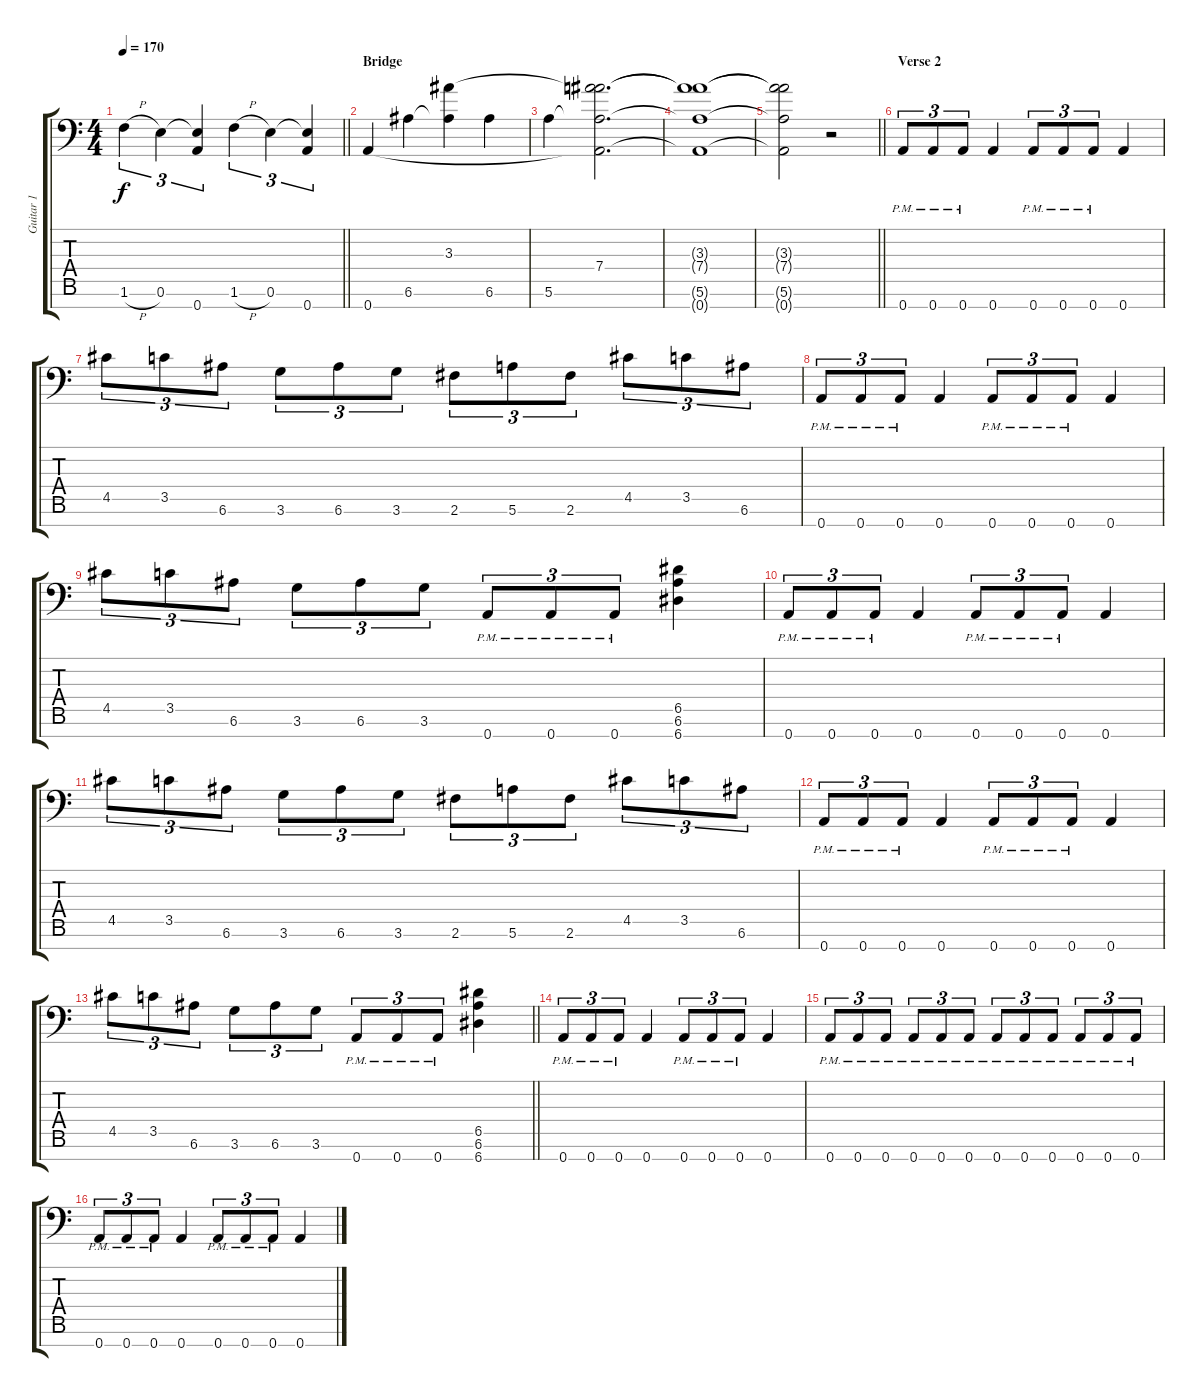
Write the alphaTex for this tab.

\track ("Guitar 1" "Guitar 1") {instrument overdrivenguitar}
\staff {score tabs}
\tuning (E4 B3 G3 D3 A2 E2 A1) {hide}
\ts (4 4)
\tempo 170
\clef f4
\barLineRight lightlight
\ks c
1.6{h}.4{tu (3 2) dy f} 0.6.4{tu (3 2)} (0.6{t} 0.7).4{tu (3 2)} 1.6{h}.4{tu (3 2)} 0.6.4{tu (3 2)} (0.6{t} 0.7).4{tu (3 2)} |
\section ("" "Bridge")
0.7.4 6.6.4 (3.3 6.6{t}).4 6.6.4 |
5.6.4 (3.3{t} 7.4 5.6{t} 0.7{t}).2{d} |
(3.3{t} 7.4{t} 5.6{t} 0.7{t}).1 |
\barLineRight lightlight
(3.3{t} 7.4{t} 5.6{t} 0.7{t}).2 r.2 |
\section ("" "Verse 2")
0.7{pm}.8{tu (3 2)} 0.7{pm}.8{tu (3 2)} 0.7{pm}.8{tu (3 2)} 0.7.4 0.7{pm}.8{tu (3 2)} 0.7{pm}.8{tu (3 2)} 0.7{pm}.8{tu (3 2)} 0.7.4 |
4.5.8{tu (3 2)} 3.5.8{tu (3 2)} 6.6.8{tu (3 2)} 3.6.8{tu (3 2)} 6.6.8{tu (3 2)} 3.6.8{tu (3 2)} 2.6.8{tu (3 2)} 5.6.8{tu (3 2)} 2.6.8{tu (3 2)} 4.5.8{tu (3 2)} 3.5.8{tu (3 2)} 6.6.8{tu (3 2)} |
0.7{pm}.8{tu (3 2)} 0.7{pm}.8{tu (3 2)} 0.7{pm}.8{tu (3 2)} 0.7.4 0.7{pm}.8{tu (3 2)} 0.7{pm}.8{tu (3 2)} 0.7{pm}.8{tu (3 2)} 0.7.4 |
4.5.8{tu (3 2)} 3.5.8{tu (3 2)} 6.6.8{tu (3 2)} 3.6.8{tu (3 2)} 6.6.8{tu (3 2)} 3.6.8{tu (3 2)} 0.7{pm}.8{tu (3 2)} 0.7{pm}.8{tu (3 2)} 0.7{pm}.8{tu (3 2)} (6.5 6.6 6.7).4 |
0.7{pm}.8{tu (3 2)} 0.7{pm}.8{tu (3 2)} 0.7{pm}.8{tu (3 2)} 0.7.4 0.7{pm}.8{tu (3 2)} 0.7{pm}.8{tu (3 2)} 0.7{pm}.8{tu (3 2)} 0.7.4 |
4.5.8{tu (3 2)} 3.5.8{tu (3 2)} 6.6.8{tu (3 2)} 3.6.8{tu (3 2)} 6.6.8{tu (3 2)} 3.6.8{tu (3 2)} 2.6.8{tu (3 2)} 5.6.8{tu (3 2)} 2.6.8{tu (3 2)} 4.5.8{tu (3 2)} 3.5.8{tu (3 2)} 6.6.8{tu (3 2)} |
0.7{pm}.8{tu (3 2)} 0.7{pm}.8{tu (3 2)} 0.7{pm}.8{tu (3 2)} 0.7.4 0.7{pm}.8{tu (3 2)} 0.7{pm}.8{tu (3 2)} 0.7{pm}.8{tu (3 2)} 0.7.4 |
\barLineRight lightlight
4.5.8{tu (3 2)} 3.5.8{tu (3 2)} 6.6.8{tu (3 2)} 3.6.8{tu (3 2)} 6.6.8{tu (3 2)} 3.6.8{tu (3 2)} 0.7{pm}.8{tu (3 2)} 0.7{pm}.8{tu (3 2)} 0.7{pm}.8{tu (3 2)} (6.5 6.6 6.7).4 |
0.7{pm}.8{tu (3 2)} 0.7{pm}.8{tu (3 2)} 0.7{pm}.8{tu (3 2)} 0.7.4 0.7{pm}.8{tu (3 2)} 0.7{pm}.8{tu (3 2)} 0.7{pm}.8{tu (3 2)} 0.7.4 |
0.7{pm}.8{tu (3 2)} 0.7{pm}.8{tu (3 2)} 0.7{pm}.8{tu (3 2)} 0.7{pm}.8{tu (3 2)} 0.7{pm}.8{tu (3 2)} 0.7{pm}.8{tu (3 2)} 0.7{pm}.8{tu (3 2)} 0.7{pm}.8{tu (3 2)} 0.7{pm}.8{tu (3 2)} 0.7{pm}.8{tu (3 2)} 0.7{pm}.8{tu (3 2)} 0.7{pm}.8{tu (3 2)} |
0.7{pm}.8{tu (3 2)} 0.7{pm}.8{tu (3 2)} 0.7{pm}.8{tu (3 2)} 0.7.4 0.7{pm}.8{tu (3 2)} 0.7{pm}.8{tu (3 2)} 0.7{pm}.8{tu (3 2)} 0.7.4
